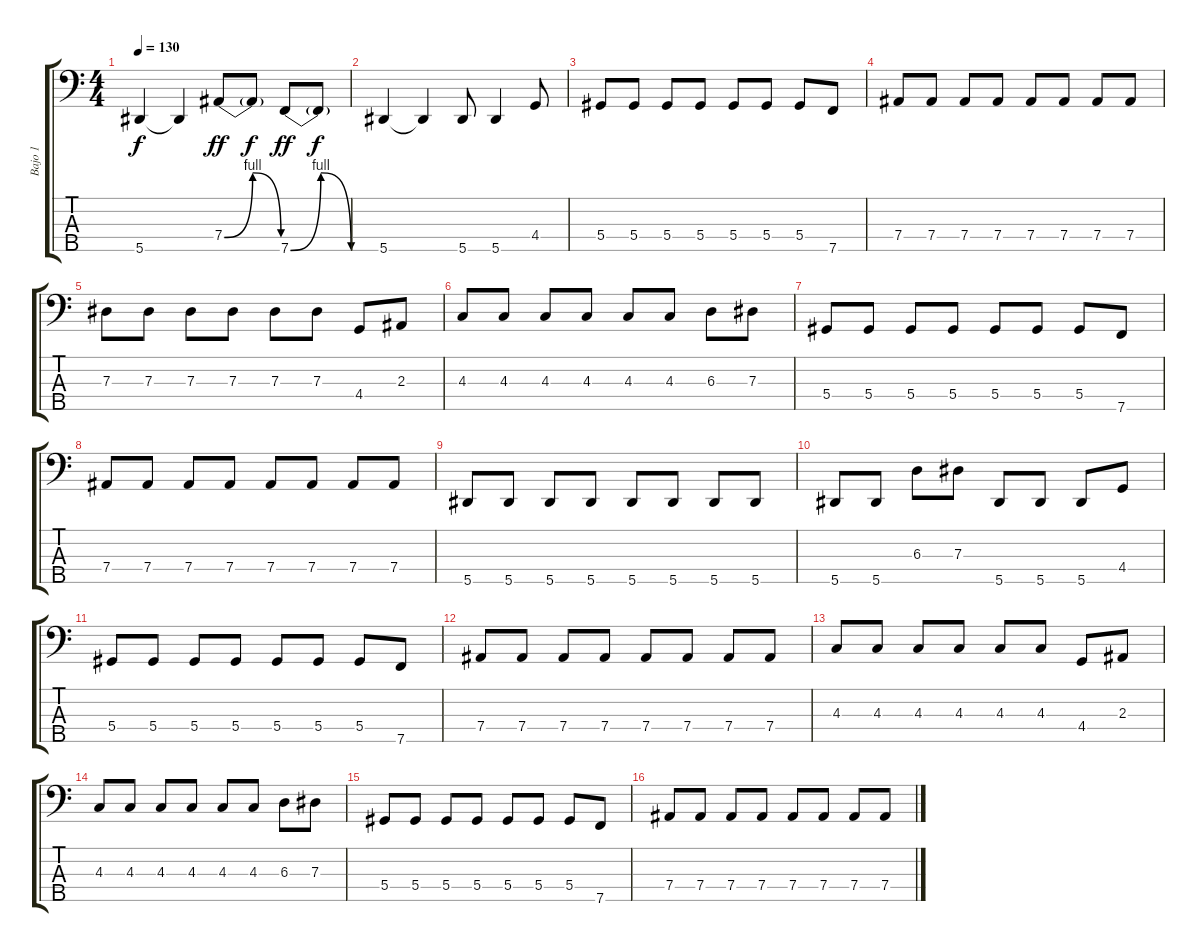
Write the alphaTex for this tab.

\track ("Bajo 1" "Bajo 1") {instrument electricbasspick}
\staff {score tabs}
\tuning (Gb2 Db2 Ab1 Eb1 Bb0) {hide}
\ts (4 4)
\tempo 130
\clef f4
\ks c
5.5.4{dy f} 5.5{t}.4 7.4{be (bendrelease 0 0 30 4 30 4 60 0)}.8{dy ff} 7.4{t}.8{dy f} 7.5{be (bendrelease 0 0 30 4 30 4 60 0)}.8{dy ff} 7.5{t}.8{dy f} |
5.5.4 5.5{t}.4 5.5.8 5.5.4 4.4.8 |
5.4.8 5.4.8 5.4.8 5.4.8 5.4.8 5.4.8 5.4.8 7.5.8 |
7.4.8 7.4.8 7.4.8 7.4.8 7.4.8 7.4.8 7.4.8 7.4.8 |
7.3.8 7.3.8 7.3.8 7.3.8 7.3.8 7.3.8 4.4.8 2.3.8 |
4.3.8 4.3.8 4.3.8 4.3.8 4.3.8 4.3.8 6.3.8 7.3.8 |
5.4.8 5.4.8 5.4.8 5.4.8 5.4.8 5.4.8 5.4.8 7.5.8 |
7.4.8 7.4.8 7.4.8 7.4.8 7.4.8 7.4.8 7.4.8 7.4.8 |
5.5.8 5.5.8 5.5.8 5.5.8 5.5.8 5.5.8 5.5.8 5.5.8 |
5.5.8 5.5.8 6.3.8 7.3.8 5.5.8 5.5.8 5.5.8 4.4.8 |
5.4.8 5.4.8 5.4.8 5.4.8 5.4.8 5.4.8 5.4.8 7.5.8 |
7.4.8 7.4.8 7.4.8 7.4.8 7.4.8 7.4.8 7.4.8 7.4.8 |
4.3.8 4.3.8 4.3.8 4.3.8 4.3.8 4.3.8 4.4.8 2.3.8 |
4.3.8 4.3.8 4.3.8 4.3.8 4.3.8 4.3.8 6.3.8 7.3.8 |
5.4.8 5.4.8 5.4.8 5.4.8 5.4.8 5.4.8 5.4.8 7.5.8 |
7.4.8 7.4.8 7.4.8 7.4.8 7.4.8 7.4.8 7.4.8 7.4.8
